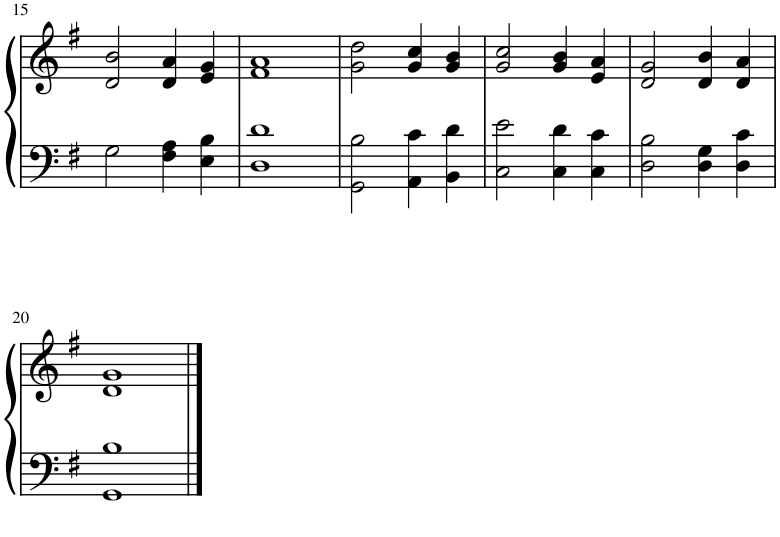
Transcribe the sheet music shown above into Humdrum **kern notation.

**kern	**kern
*part1	*part1
*staff2	*staff1
*I"Piano	*
*I'Pno.	*
!!LO:PB:g=z
*clefF4	*clefG2
*k[f#]	*k[f#]
*M4/4	*M4/4
=15	=15
2G\	2d/ 2b/
4F#\ 4A\	4d/ 4a/
4E\ 4B\	4e/ 4g/
=16	=16
1D 1d	1f# 1a
=17	=17
2GG\ 2B\	2g\ 2dd\
4AA\ 4c\	4g/ 4cc/
4BB\ 4d\	4g/ 4b/
=18	=18
2C\ 2e\	2g/ 2cc/
4C\ 4d\	4g/ 4b/
4C\ 4c\	4e/ 4a/
=19	=19
2D\ 2B\	2d/ 2g/
4D\ 4G\	4d/ 4b/
4D\ 4c\	4d/ 4a/
!!LO:LB:g=z
=20	=20
1GG 1B	1d 1g
==	==
*-	*-
